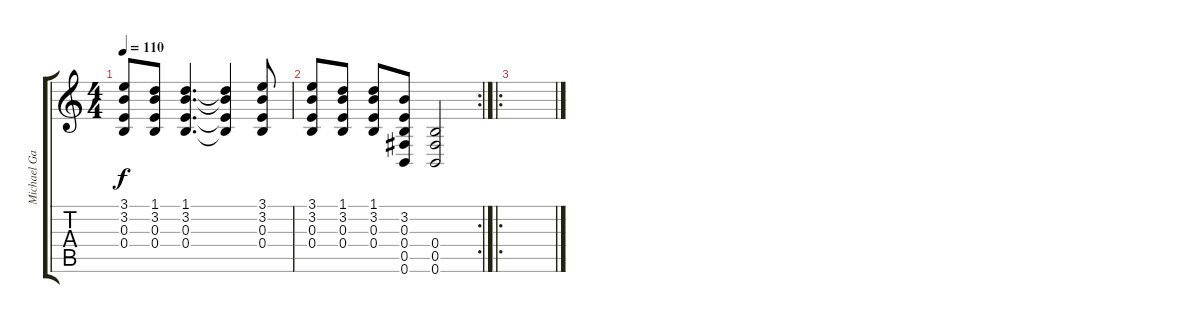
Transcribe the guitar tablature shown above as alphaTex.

\track ("Michael Gallagher" "Michael Ga") {instrument distortionguitar}
\staff {score tabs}
\tuning (Db4 Ab3 E3 B2 Gb2 B1) {hide}
\ts (4 4)
\tempo 110
\clef g2
\ks c
(3.1 3.2 0.3 0.4).8{dy f} (1.1 3.2 0.3 0.4).8 (1.1 3.2 0.3 0.4).4{d} (1.1{t} 3.2{t} 0.3{t} 0.4{t}).4 (3.1 3.2 0.3 0.4).8 |
\rc 2
(3.1 3.2 0.3 0.4).8 (1.1 3.2 0.3 0.4).8 (1.1 3.2 0.3 0.4).8 (3.2 0.3 0.4 0.5 0.6).8 (0.4 0.5 0.6).2 |
\ro
